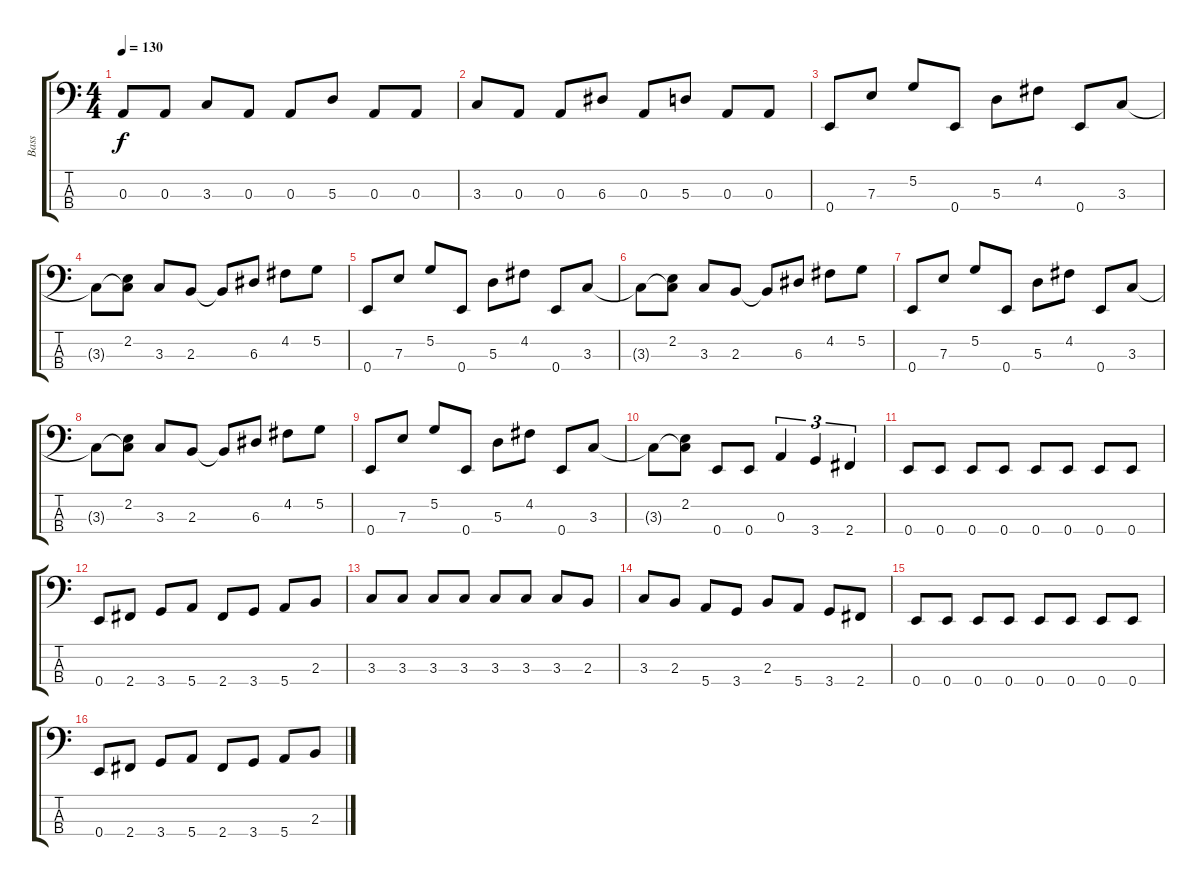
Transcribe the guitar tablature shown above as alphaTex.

\track ("Bass" "Bass") {instrument electricbasspick}
\staff {score tabs}
\tuning (G2 D2 A1 E1) {hide}
\ts (4 4)
\tempo 130
\clef f4
\ks c
0.3.8{dy f} 0.3.8 3.3.8 0.3.8 0.3.8 5.3.8 0.3.8 0.3.8 |
3.3.8 0.3.8 0.3.8 6.3.8 0.3.8 5.3.8 0.3.8 0.3.8 |
0.4.8 7.3.8 5.2.8 0.4.8 5.3.8 4.2.8 0.4.8 3.3.8 |
3.3{t}.8 (2.2 3.3{t}).8 3.3.8 2.3.8 2.3{t}.8 6.3.8 4.2.8 5.2.8 |
0.4.8 7.3.8 5.2.8 0.4.8 5.3.8 4.2.8 0.4.8 3.3.8 |
3.3{t}.8 (2.2 3.3{t}).8 3.3.8 2.3.8 2.3{t}.8 6.3.8 4.2.8 5.2.8 |
0.4.8 7.3.8 5.2.8 0.4.8 5.3.8 4.2.8 0.4.8 3.3.8 |
3.3{t}.8 (2.2 3.3{t}).8 3.3.8 2.3.8 2.3{t}.8 6.3.8 4.2.8 5.2.8 |
0.4.8 7.3.8 5.2.8 0.4.8 5.3.8 4.2.8 0.4.8 3.3.8 |
3.3{t}.8 (2.2 3.3{t}).8 0.4.8 0.4.8 0.3.4{tu (3 2)} 3.4.4{tu (3 2)} 2.4.4{tu (3 2)} |
0.4.8 0.4.8 0.4.8 0.4.8 0.4.8 0.4.8 0.4.8 0.4.8 |
0.4.8 2.4.8 3.4.8 5.4.8 2.4.8 3.4.8 5.4.8 2.3.8 |
3.3.8 3.3.8 3.3.8 3.3.8 3.3.8 3.3.8 3.3.8 2.3.8 |
3.3.8 2.3.8 5.4.8 3.4.8 2.3.8 5.4.8 3.4.8 2.4.8 |
0.4.8 0.4.8 0.4.8 0.4.8 0.4.8 0.4.8 0.4.8 0.4.8 |
0.4.8 2.4.8 3.4.8 5.4.8 2.4.8 3.4.8 5.4.8 2.3.8
